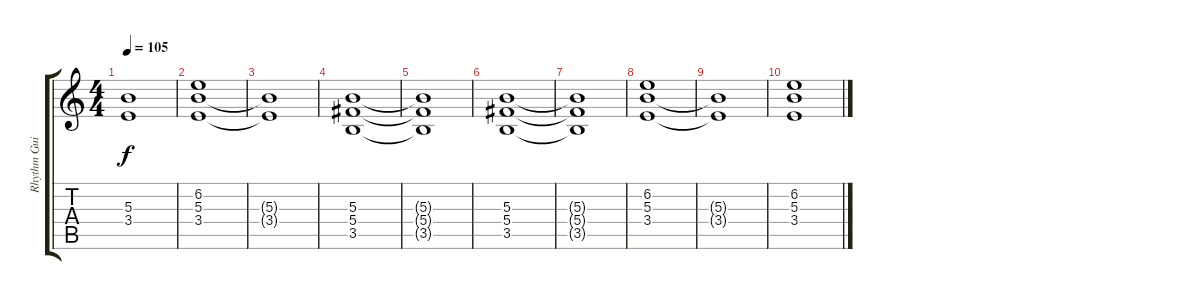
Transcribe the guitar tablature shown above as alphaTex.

\track ("Rhythm Guitar" "Rhythm Gui") {instrument distortionguitar}
\staff {score tabs}
\tuning (Eb4 Bb3 Gb3 Db3 Ab2 Eb2) {hide}
\ts (4 4)
\tempo 105
\clef g2
\ks c
(5.3{t} 3.4{t}).1{dy f} |
(6.2 5.3 3.4).1 |
(5.3{t} 3.4{t}).1 |
(5.3 5.4 3.5).1 |
(5.3{t} 5.4{t} 3.5{t}).1 |
(5.3 5.4 3.5).1 |
(5.3{t} 5.4{t} 3.5{t}).1 |
(6.2 5.3 3.4).1 |
(5.3{t} 3.4{t}).1 |
(6.2 5.3 3.4).1
